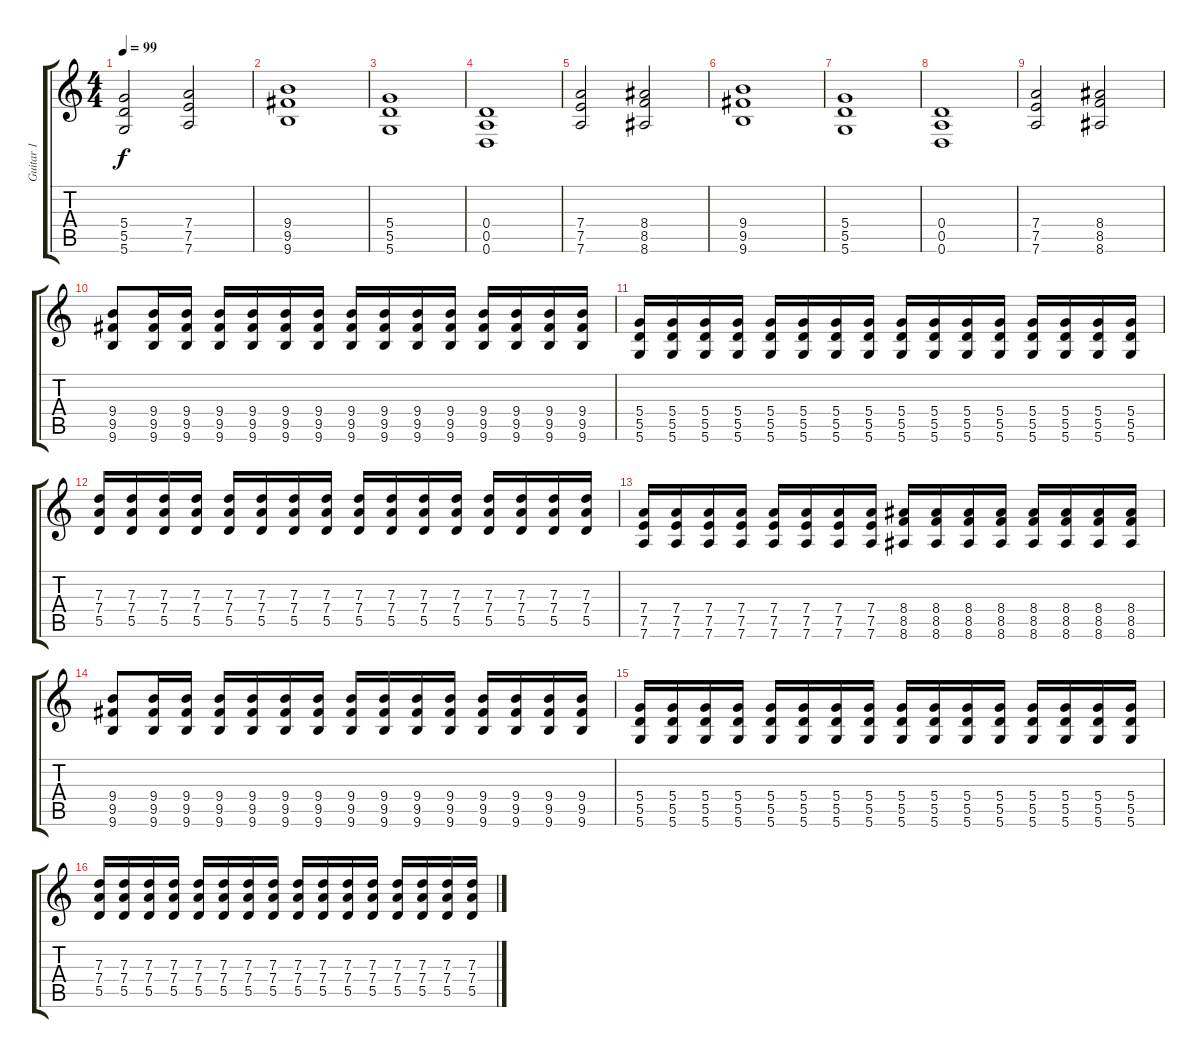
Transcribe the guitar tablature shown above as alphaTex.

\track ("Guitar 1" "Guitar 1") {instrument overdrivenguitar}
\staff {score tabs}
\tuning (E4 B3 G3 D3 A2 D2) {hide}
\ts (4 4)
\tempo 99
\clef g2
\ks c
(5.4 5.5 5.6).2{dy f} (7.4 7.5 7.6).2 |
(9.4 9.5 9.6).1 |
(5.4 5.5 5.6).1 |
(0.4 0.5 0.6).1 |
(7.4 7.5 7.6).2 (8.4 8.5 8.6).2 |
(9.4 9.5 9.6).1 |
(5.4 5.5 5.6).1 |
(0.4 0.5 0.6).1 |
(7.4 7.5 7.6).2 (8.4 8.5 8.6).2 |
(9.4 9.5 9.6).8 (9.4 9.5 9.6).16 (9.4 9.5 9.6).16 (9.4 9.5 9.6).16 (9.4 9.5 9.6).16 (9.4 9.5 9.6).16 (9.4 9.5 9.6).16 (9.4 9.5 9.6).16 (9.4 9.5 9.6).16 (9.4 9.5 9.6).16 (9.4 9.5 9.6).16 (9.4 9.5 9.6).16 (9.4 9.5 9.6).16 (9.4 9.5 9.6).16 (9.4 9.5 9.6).16 |
(5.4 5.5 5.6).16 (5.4 5.5 5.6).16 (5.4 5.5 5.6).16 (5.4 5.5 5.6).16 (5.4 5.5 5.6).16 (5.4 5.5 5.6).16 (5.4 5.5 5.6).16 (5.4 5.5 5.6).16 (5.4 5.5 5.6).16 (5.4 5.5 5.6).16 (5.4 5.5 5.6).16 (5.4 5.5 5.6).16 (5.4 5.5 5.6).16 (5.4 5.5 5.6).16 (5.4 5.5 5.6).16 (5.4 5.5 5.6).16 |
(7.3 7.4 5.5).16 (7.3 7.4 5.5).16 (7.3 7.4 5.5).16 (7.3 7.4 5.5).16 (7.3 7.4 5.5).16 (7.3 7.4 5.5).16 (7.3 7.4 5.5).16 (7.3 7.4 5.5).16 (7.3 7.4 5.5).16 (7.3 7.4 5.5).16 (7.3 7.4 5.5).16 (7.3 7.4 5.5).16 (7.3 7.4 5.5).16 (7.3 7.4 5.5).16 (7.3 7.4 5.5).16 (7.3 7.4 5.5).16 |
(7.4 7.5 7.6).16 (7.4 7.5 7.6).16 (7.4 7.5 7.6).16 (7.4 7.5 7.6).16 (7.4 7.5 7.6).16 (7.4 7.5 7.6).16 (7.4 7.5 7.6).16 (7.4 7.5 7.6).16 (8.4 8.5 8.6).16 (8.4 8.5 8.6).16 (8.4 8.5 8.6).16 (8.4 8.5 8.6).16 (8.4 8.5 8.6).16 (8.4 8.5 8.6).16 (8.4 8.5 8.6).16 (8.4 8.5 8.6).16 |
(9.4 9.5 9.6).8 (9.4 9.5 9.6).16 (9.4 9.5 9.6).16 (9.4 9.5 9.6).16 (9.4 9.5 9.6).16 (9.4 9.5 9.6).16 (9.4 9.5 9.6).16 (9.4 9.5 9.6).16 (9.4 9.5 9.6).16 (9.4 9.5 9.6).16 (9.4 9.5 9.6).16 (9.4 9.5 9.6).16 (9.4 9.5 9.6).16 (9.4 9.5 9.6).16 (9.4 9.5 9.6).16 |
(5.4 5.5 5.6).16 (5.4 5.5 5.6).16 (5.4 5.5 5.6).16 (5.4 5.5 5.6).16 (5.4 5.5 5.6).16 (5.4 5.5 5.6).16 (5.4 5.5 5.6).16 (5.4 5.5 5.6).16 (5.4 5.5 5.6).16 (5.4 5.5 5.6).16 (5.4 5.5 5.6).16 (5.4 5.5 5.6).16 (5.4 5.5 5.6).16 (5.4 5.5 5.6).16 (5.4 5.5 5.6).16 (5.4 5.5 5.6).16 |
(7.3 7.4 5.5).16 (7.3 7.4 5.5).16 (7.3 7.4 5.5).16 (7.3 7.4 5.5).16 (7.3 7.4 5.5).16 (7.3 7.4 5.5).16 (7.3 7.4 5.5).16 (7.3 7.4 5.5).16 (7.3 7.4 5.5).16 (7.3 7.4 5.5).16 (7.3 7.4 5.5).16 (7.3 7.4 5.5).16 (7.3 7.4 5.5).16 (7.3 7.4 5.5).16 (7.3 7.4 5.5).16 (7.3 7.4 5.5).16
